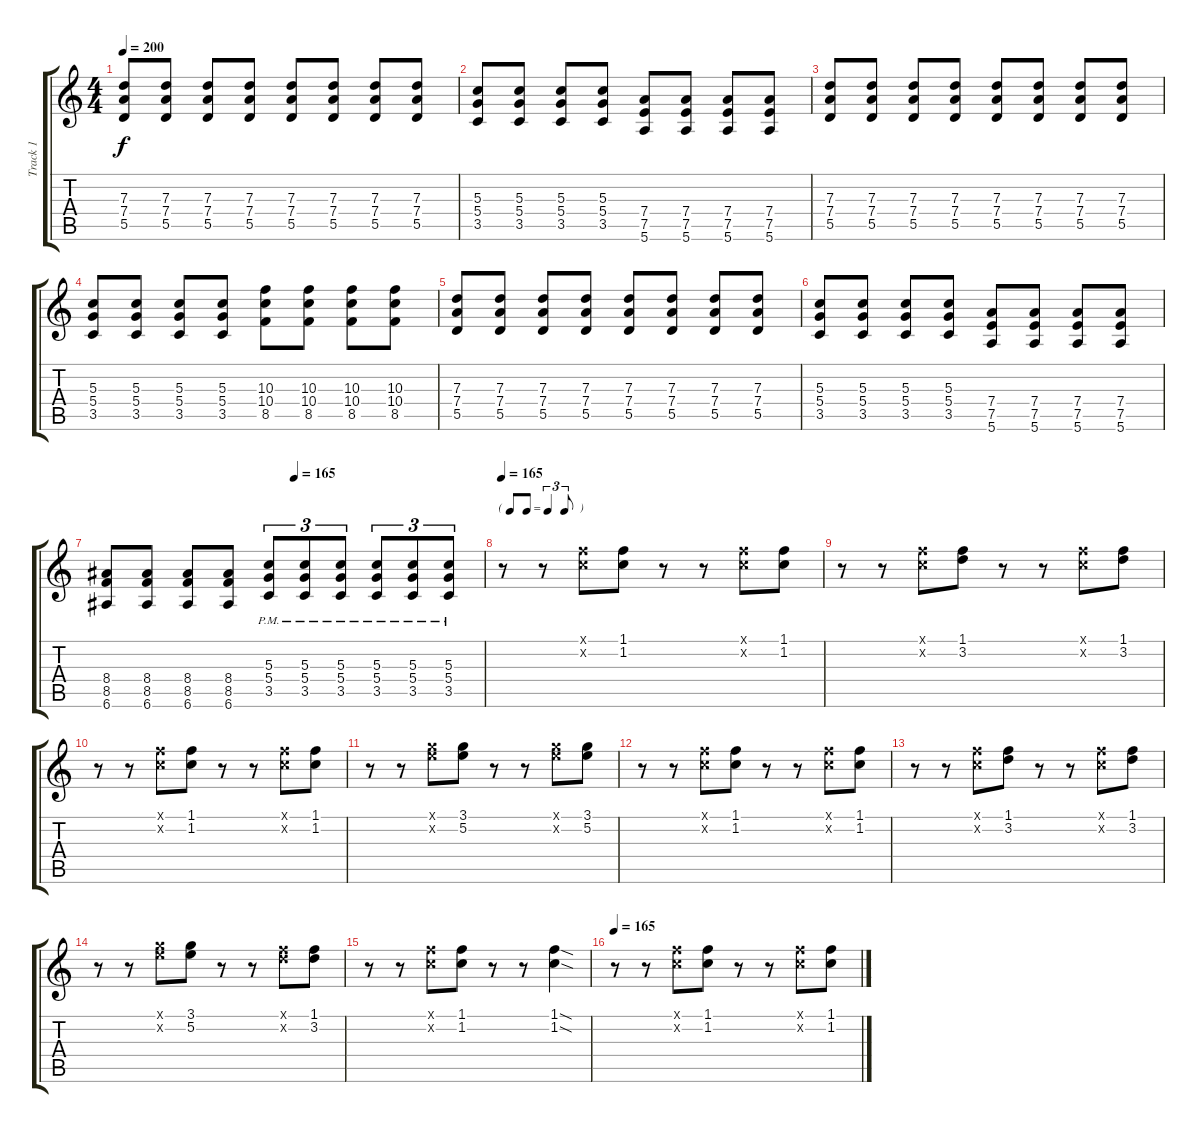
\track ("Track 1" "Track 1") {instrument distortionguitar}
\staff {score tabs}
\tuning (E4 B3 G3 D3 A2 E2) {hide}
\ts (4 4)
\tempo 200
\clef g2
\ks c
(7.3 7.4 5.5).8{dy f} (7.3 7.4 5.5).8 (7.3 7.4 5.5).8 (7.3 7.4 5.5).8 (7.3 7.4 5.5).8 (7.3 7.4 5.5).8 (7.3 7.4 5.5).8 (7.3 7.4 5.5).8 |
(5.3 5.4 3.5).8 (5.3 5.4 3.5).8 (5.3 5.4 3.5).8 (5.3 5.4 3.5).8 (7.4 7.5 5.6).8 (7.4 7.5 5.6).8 (7.4 7.5 5.6).8 (7.4 7.5 5.6).8 |
(7.3 7.4 5.5).8 (7.3 7.4 5.5).8 (7.3 7.4 5.5).8 (7.3 7.4 5.5).8 (7.3 7.4 5.5).8 (7.3 7.4 5.5).8 (7.3 7.4 5.5).8 (7.3 7.4 5.5).8 |
(5.3 5.4 3.5).8 (5.3 5.4 3.5).8 (5.3 5.4 3.5).8 (5.3 5.4 3.5).8 (10.3 10.4 8.5).8 (10.3 10.4 8.5).8 (10.3 10.4 8.5).8 (10.3 10.4 8.5).8 |
(7.3 7.4 5.5).8 (7.3 7.4 5.5).8 (7.3 7.4 5.5).8 (7.3 7.4 5.5).8 (7.3 7.4 5.5).8 (7.3 7.4 5.5).8 (7.3 7.4 5.5).8 (7.3 7.4 5.5).8 |
(5.3 5.4 3.5).8 (5.3 5.4 3.5).8 (5.3 5.4 3.5).8 (5.3 5.4 3.5).8 (7.4 7.5 5.6).8 (7.4 7.5 5.6).8 (7.4 7.5 5.6).8 (7.4 7.5 5.6).8 |
\tempo (165 0.5)
(8.4 8.5 6.6).8 (8.4 8.5 6.6).8 (8.4 8.5 6.6).8 (8.4 8.5 6.6).8 (5.3{pm} 5.4{pm} 3.5{pm}).8{tu (3 2)} (5.3{pm} 5.4{pm} 3.5{pm}).8{tu (3 2)} (5.3{pm} 5.4{pm} 3.5{pm}).8{tu (3 2)} (5.3{pm} 5.4{pm} 3.5{pm}).8{tu (3 2)} (5.3{pm} 5.4{pm} 3.5{pm}).8{tu (3 2)} (5.3{pm} 5.4{pm} 3.5{pm}).8{tu (3 2)} |
\tf triplet8th
\tempo 165
r.8{balance 16 instrument electricguitarclean} r.8 (1.1{x} 1.2{x}).8 (1.1 1.2).8 r.8 r.8 (1.1{x} 1.2{x}).8 (1.1 1.2).8 |
r.8 r.8 (1.1{x} 1.2{x}).8 (1.1 3.2).8 r.8 r.8 (1.1{x} 1.2{x}).8 (1.1 3.2).8 |
r.8 r.8 (1.1{x} 1.2{x}).8 (1.1 1.2).8 r.8 r.8 (1.1{x} 1.2{x}).8 (1.1 1.2).8 |
r.8 r.8 (3.1{x} 5.2{x}).8 (3.1 5.2).8 r.8 r.8 (3.1{x} 5.2{x}).8 (3.1 5.2).8 |
r.8 r.8 (1.1{x} 1.2{x}).8 (1.1 1.2).8 r.8 r.8 (1.1{x} 1.2{x}).8 (1.1 1.2).8 |
r.8 r.8 (1.1{x} 1.2{x}).8 (1.1 3.2).8 r.8 r.8 (1.1{x} 1.2{x}).8 (1.1 3.2).8 |
r.8 r.8 (3.1{x} 5.2{x}).8 (3.1 5.2).8 r.8 r.8 (1.1{x} 3.2{x}).8 (1.1 3.2).8 |
r.8 r.8 (1.1{x} 1.2{x}).8 (1.1 1.2).8 r.8 r.8 (1.1{sod} 1.2{sod}).4 |
\tempo 165
r.8{balance 16 instrument electricguitarclean} r.8 (1.1{x} 1.2{x}).8 (1.1 1.2).8 r.8 r.8 (1.1{x} 1.2{x}).8 (1.1 1.2).8
